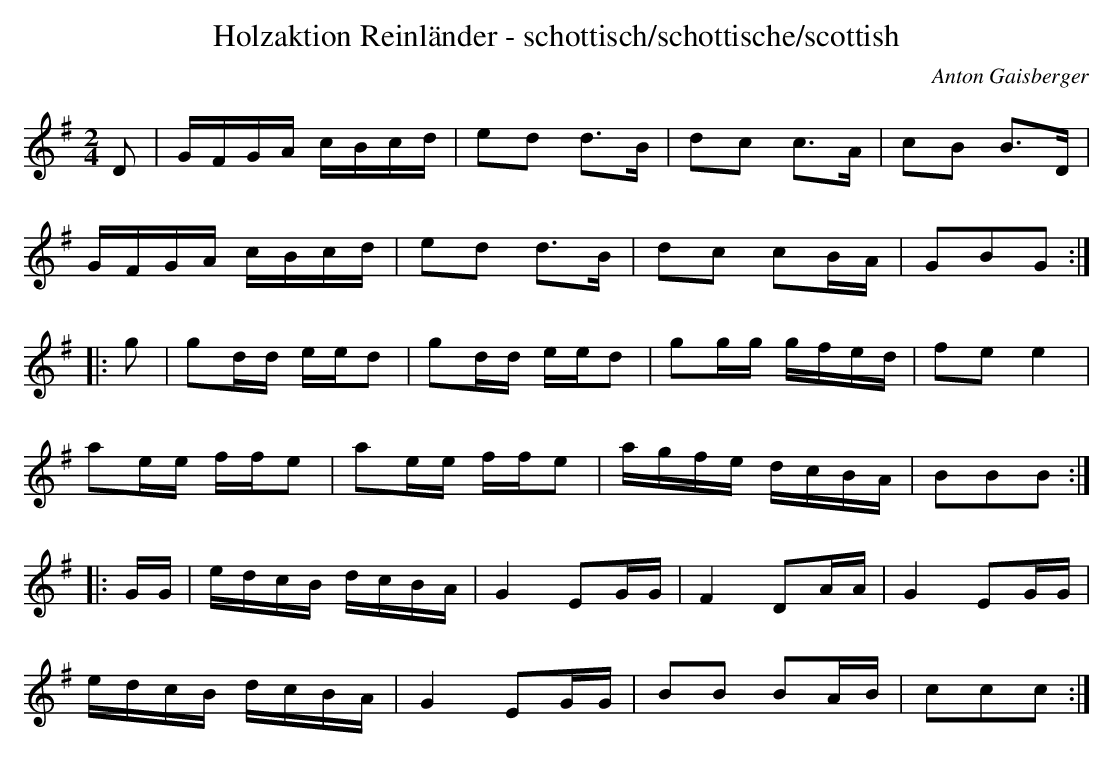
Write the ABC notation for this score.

X:1
T:Holzaktion Reinländer - schottisch/schottische/scottish
C:Anton Gaisberger
M:2/4
L:1/16
K:G
D2|GFGA cBcd|e2d2 d3B|d2c2 c3A|c2B2 B3D|
GFGA cBcd|e2d2 d3B|d2c2 c2BA|G2B2G2:|
|:g2|g2dd eed2|g2dd eed2|g2gg gfed|f2e2e4|
a2ee ffe2|a2ee ffe2|agfe dcBA|B2B2B2:|
|:GG|edcB dcBA|G4E2GG|F4D2AA|G4E2GG|
edcB dcBA|G4E2GG|B2B2 B2AB|c2c2c2:|
